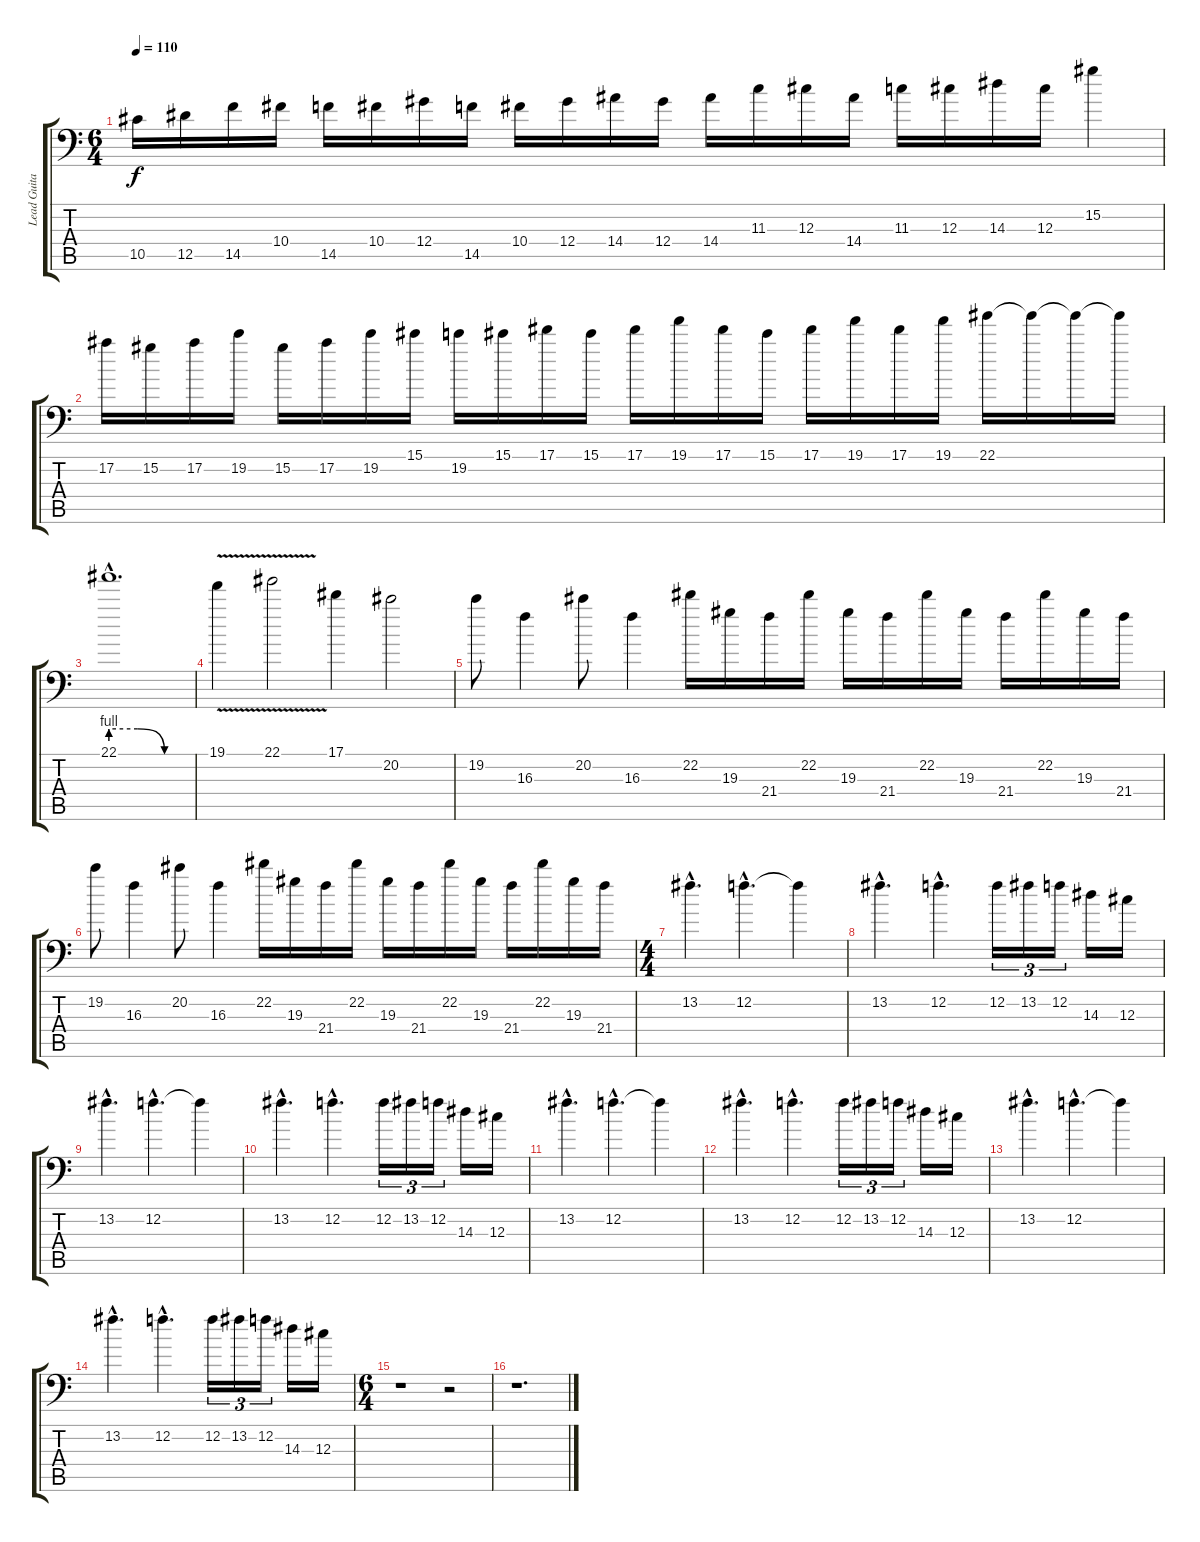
\track ("Lead Guitar I" "Lead Guita") {instrument distortionguitar}
\staff {score tabs}
\tuning (Bb3 F3 Db3 Ab2 Eb2 Bb1) {hide}
\ts (6 4)
\tempo 110
\clef f4
\ks c
10.5.16{dy f} 12.5.16 14.5.16 10.4.16 14.5.16 10.4.16 12.4.16 14.5.16 10.4.16 12.4.16 14.4.16 12.4.16 14.4.16 11.3.16 12.3.16 14.4.16 11.3.16 12.3.16 14.3.16 12.3.16 15.2.4 |
17.2.16 15.2.16 17.2.16 19.2.16 15.2.16 17.2.16 19.2.16 15.1.16 19.2.16 15.1.16 17.1.16 15.1.16 17.1.16 19.1.16 17.1.16 15.1.16 17.1.16 19.1.16 17.1.16 19.1.16 22.1.16 22.1{t}.16 22.1{t}.16 22.1{t}.16 |
22.1{be (custom 0 4 20 4 40 0 60 0) hac}.1{d} |
19.1{v}.4 22.1{v}.2 17.1.4 20.2.2 |
19.2.8 16.3.4 20.2.8 16.3.4 22.2.16 19.3.16 21.4.16 22.2.16 19.3.16 21.4.16 22.2.16 19.3.16 21.4.16 22.2.16 19.3.16 21.4.16 |
19.2.8 16.3.4 20.2.8 16.3.4 22.2.16 19.3.16 21.4.16 22.2.16 19.3.16 21.4.16 22.2.16 19.3.16 21.4.16 22.2.16 19.3.16 21.4.16 |
\ts (4 4)
13.2{hac}.4{d} 12.2{hac}.4{d} 12.2{t}.4 |
13.2{hac}.4{d} 12.2{hac}.4{d} 12.2.16{tu (3 2)} 13.2.16{tu (3 2)} 12.2.16{tu (3 2)} 14.3.16 12.3.16 |
13.2{hac}.4{d} 12.2{hac}.4{d} 12.2{t}.4 |
13.2{hac}.4{d} 12.2{hac}.4{d} 12.2.16{tu (3 2)} 13.2.16{tu (3 2)} 12.2.16{tu (3 2)} 14.3.16 12.3.16 |
13.2{hac}.4{d} 12.2{hac}.4{d} 12.2{t}.4 |
13.2{hac}.4{d} 12.2{hac}.4{d} 12.2.16{tu (3 2)} 13.2.16{tu (3 2)} 12.2.16{tu (3 2)} 14.3.16 12.3.16 |
13.2{hac}.4{d} 12.2{hac}.4{d} 12.2{t}.4 |
13.2{hac}.4{d} 12.2{hac}.4{d} 12.2.16{tu (3 2)} 13.2.16{tu (3 2)} 12.2.16{tu (3 2)} 14.3.16 12.3.16 |
\ts (6 4)
r.1{volume 0} r.2 |
r.1{d volume 15}
